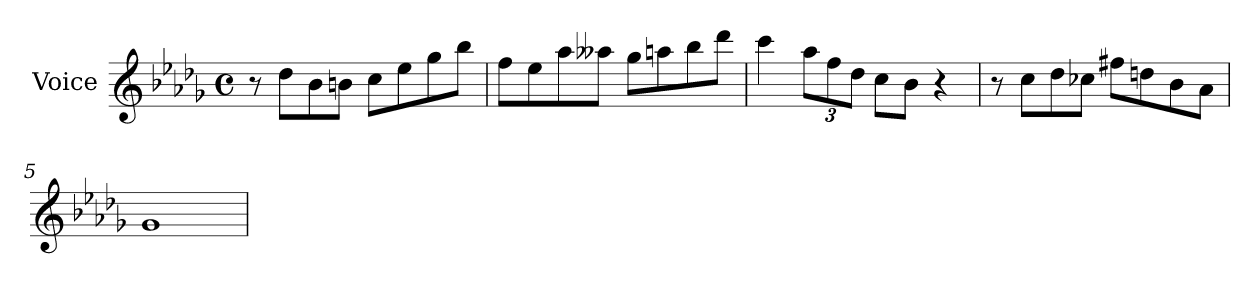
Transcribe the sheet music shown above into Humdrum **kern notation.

**kern
*part1
*staff1
*I"Voice
*I'Voice
*clefG2
*k[b-e-a-d-g-]
*M4/4
*met(c)
=1
8r
8dd-\L
8b-\
8bn\J
8cc\L
8ee-\
8gg-\
8bb-\J
=2
8ff\L
8ee-\
8aa-\
8aa--X\J
8gg-\L
8aan\
8bb-\
8ddd-\J
=3
4ccc\
12aa-\L
12ff\
12dd-\J
8cc\L
8b-\J
4r
=4
8r
8cc\L
8dd-\
8cc-X\J
8ff#X\L
8ddn\
8b-\
8a-\J
=5
1g-
=
*-
